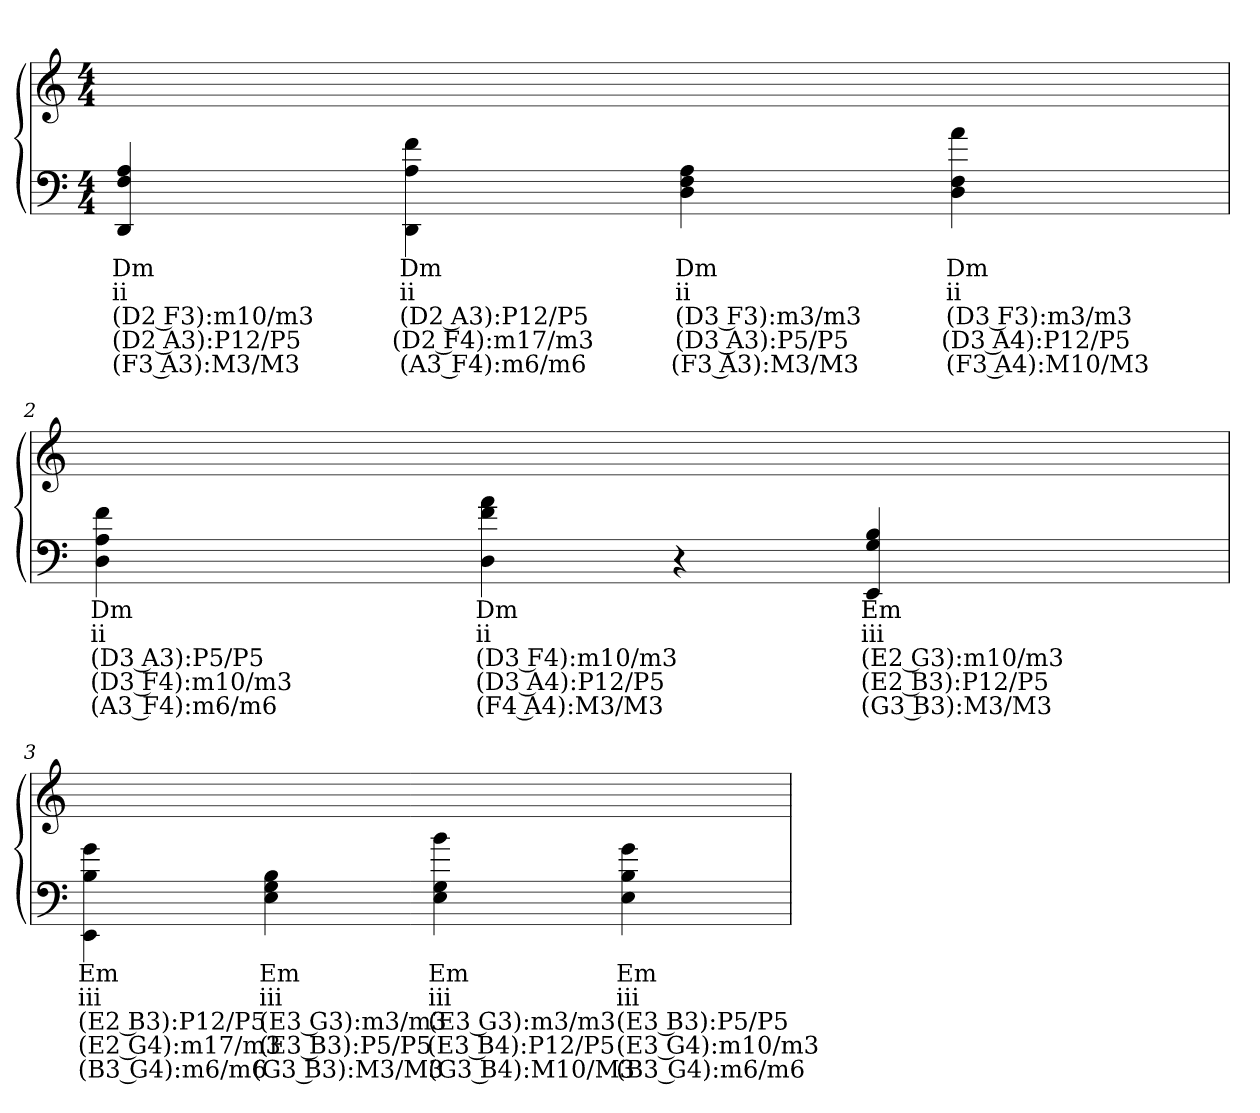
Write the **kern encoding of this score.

**kern	**text	**text	**text	**text	**text	**kern
*part2	*part2	*part2	*part2	*part2	*part2	*part1
*staff2	*staff2	*staff2	*staff2	*staff2	*staff2	*staff1
*clefF4	*	*	*	*	*	*clefG2
*k[]	*	*	*	*	*	*k[]
*C:	*	*	*	*	*	*C:
*M4/4	*	*	*	*	*	*M4/4
*MM60	*	*	*	*	*	*MM60
=1	=1	=1	=1	=1	=1	=1
4DD 4F 4A	Dm	ii	(D2 F3):m10/m3	(D2 A3):P12/P5	(F3 A3):M3/M3	1ryy
4DD 4A 4f	Dm	ii	(D2 A3):P12/P5	(D2 F4):m17/m3	(A3 F4):m6/m6	.
4D 4F 4A	Dm	ii	(D3 F3):m3/m3	(D3 A3):P5/P5	(F3 A3):M3/M3	.
4D 4F 4a	Dm	ii	(D3 F3):m3/m3	(D3 A4):P12/P5	(F3 A4):M10/M3	.
=2	=2	=2	=2	=2	=2	=2
4D 4A 4f	Dm	ii	(D3 A3):P5/P5	(D3 F4):m10/m3	(A3 F4):m6/m6	1ryy
4D 4f 4a	Dm	ii	(D3 F4):m10/m3	(D3 A4):P12/P5	(F4 A4):M3/M3	.
4r	.	.	.	.	.	.
4EE 4G 4B	Em	iii	(E2 G3):m10/m3	(E2 B3):P12/P5	(G3 B3):M3/M3	.
=3	=3	=3	=3	=3	=3	=3
4EE 4B 4g	Em	iii	(E2 B3):P12/P5	(E2 G4):m17/m3	(B3 G4):m6/m6	1ryy
4E 4G 4B	Em	iii	(E3 G3):m3/m3	(E3 B3):P5/P5	(G3 B3):M3/M3	.
4E 4G 4b	Em	iii	(E3 G3):m3/m3	(E3 B4):P12/P5	(G3 B4):M10/M3	.
4E 4B 4g	Em	iii	(E3 B3):P5/P5	(E3 G4):m10/m3	(B3 G4):m6/m6	.
=	=	=	=	=	=	=
*-	*-	*-	*-	*-	*-	*-
